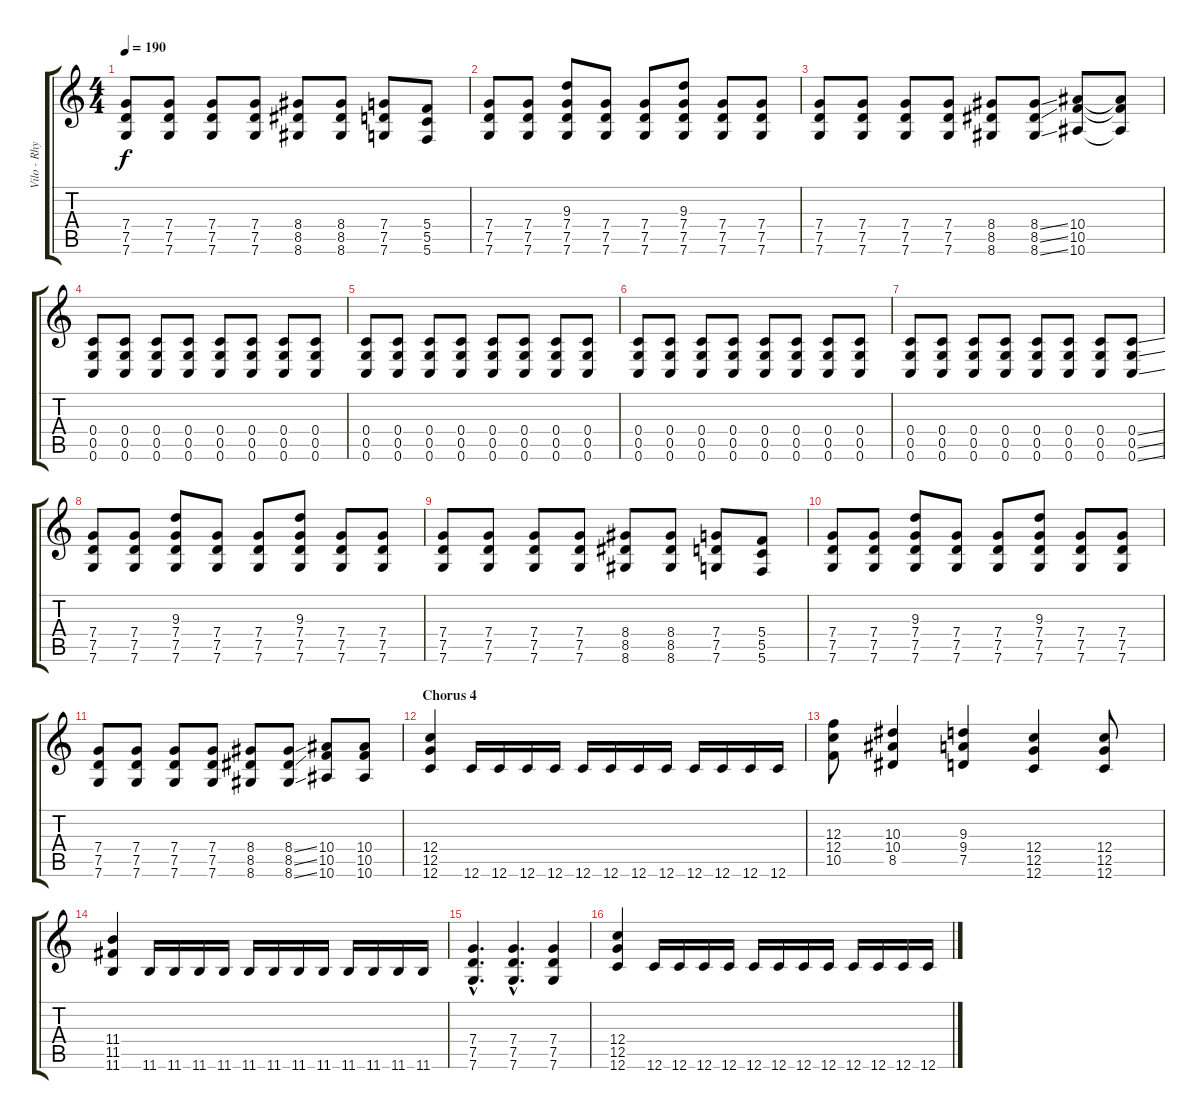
\track ("Vilo - Rhythm" "Vilo - Rhy") {instrument distortionguitar}
\staff {score tabs}
\tuning (D4 A3 F3 C3 G2 C2) {hide}
\ts (4 4)
\tempo 190
\clef g2
\ks c
(7.4 7.5 7.6).8{dy f} (7.4 7.5 7.6).8 (7.4 7.5 7.6).8 (7.4 7.5 7.6).8 (8.4 8.5 8.6).8 (8.4 8.5 8.6).8 (7.4 7.5 7.6).8 (5.4 5.5 5.6).8 |
(7.4 7.5 7.6).8 (7.4 7.5 7.6).8 (9.3 7.4 7.5 7.6).8 (7.4 7.5 7.6).8 (7.4 7.5 7.6).8 (9.3 7.4 7.5 7.6).8 (7.4 7.5 7.6).8 (7.4 7.5 7.6).8 |
(7.4 7.5 7.6).8 (7.4 7.5 7.6).8 (7.4 7.5 7.6).8 (7.4 7.5 7.6).8 (8.4 8.5 8.6).8 (8.4{ss} 8.5{ss} 8.6{ss}).8 (10.4 10.5 10.6).8 (10.4{t} 10.5{t} 10.6{t}).8 |
(0.4 0.5 0.6).8 (0.4 0.5 0.6).8 (0.4 0.5 0.6).8 (0.4 0.5 0.6).8 (0.4 0.5 0.6).8 (0.4 0.5 0.6).8 (0.4 0.5 0.6).8 (0.4 0.5 0.6).8 |
(0.4 0.5 0.6).8 (0.4 0.5 0.6).8 (0.4 0.5 0.6).8 (0.4 0.5 0.6).8 (0.4 0.5 0.6).8 (0.4 0.5 0.6).8 (0.4 0.5 0.6).8 (0.4 0.5 0.6).8 |
(0.4 0.5 0.6).8 (0.4 0.5 0.6).8 (0.4 0.5 0.6).8 (0.4 0.5 0.6).8 (0.4 0.5 0.6).8 (0.4 0.5 0.6).8 (0.4 0.5 0.6).8 (0.4 0.5 0.6).8 |
(0.4 0.5 0.6).8 (0.4 0.5 0.6).8 (0.4 0.5 0.6).8 (0.4 0.5 0.6).8 (0.4 0.5 0.6).8 (0.4 0.5 0.6).8 (0.4 0.5 0.6).8 (0.4{ss} 0.5{ss} 0.6{ss}).8 |
(7.4 7.5 7.6).8 (7.4 7.5 7.6).8 (9.3 7.4 7.5 7.6).8 (7.4 7.5 7.6).8 (7.4 7.5 7.6).8 (9.3 7.4 7.5 7.6).8 (7.4 7.5 7.6).8 (7.4 7.5 7.6).8 |
(7.4 7.5 7.6).8 (7.4 7.5 7.6).8 (7.4 7.5 7.6).8 (7.4 7.5 7.6).8 (8.4 8.5 8.6).8 (8.4 8.5 8.6).8 (7.4 7.5 7.6).8 (5.4 5.5 5.6).8 |
(7.4 7.5 7.6).8 (7.4 7.5 7.6).8 (9.3 7.4 7.5 7.6).8 (7.4 7.5 7.6).8 (7.4 7.5 7.6).8 (9.3 7.4 7.5 7.6).8 (7.4 7.5 7.6).8 (7.4 7.5 7.6).8 |
(7.4 7.5 7.6).8 (7.4 7.5 7.6).8 (7.4 7.5 7.6).8 (7.4 7.5 7.6).8 (8.4 8.5 8.6).8 (8.4{ss} 8.5{ss} 8.6{ss}).8 (10.4 10.5 10.6).8 (10.4 10.5 10.6).8 |
\section ("" "Chorus 4")
(12.4 12.5 12.6).4{volume 13 instrument overdrivenguitar} 12.6.16{instrument distortionguitar} 12.6.16 12.6.16 12.6.16 12.6.16 12.6.16 12.6.16 12.6.16 12.6.16 12.6.16 12.6.16 12.6.16 |
(12.3 12.4 10.5).8{instrument overdrivenguitar} (10.3 10.4 8.5).4 (9.3 9.4 7.5).4 (12.4 12.5 12.6).4 (12.4 12.5 12.6).8 |
(11.4 11.5 11.6).4 11.6.16{instrument distortionguitar} 11.6.16 11.6.16 11.6.16 11.6.16 11.6.16 11.6.16 11.6.16 11.6.16 11.6.16 11.6.16 11.6.16 |
(7.4{hac} 7.5{hac} 7.6{hac}).4{d instrument overdrivenguitar} (7.4{hac} 7.5{hac} 7.6{hac}).4{d} (7.4 7.5 7.6).4 |
(12.4 12.5 12.6).4 12.6.16{instrument distortionguitar} 12.6.16 12.6.16 12.6.16 12.6.16 12.6.16 12.6.16 12.6.16 12.6.16 12.6.16 12.6.16 12.6.16
